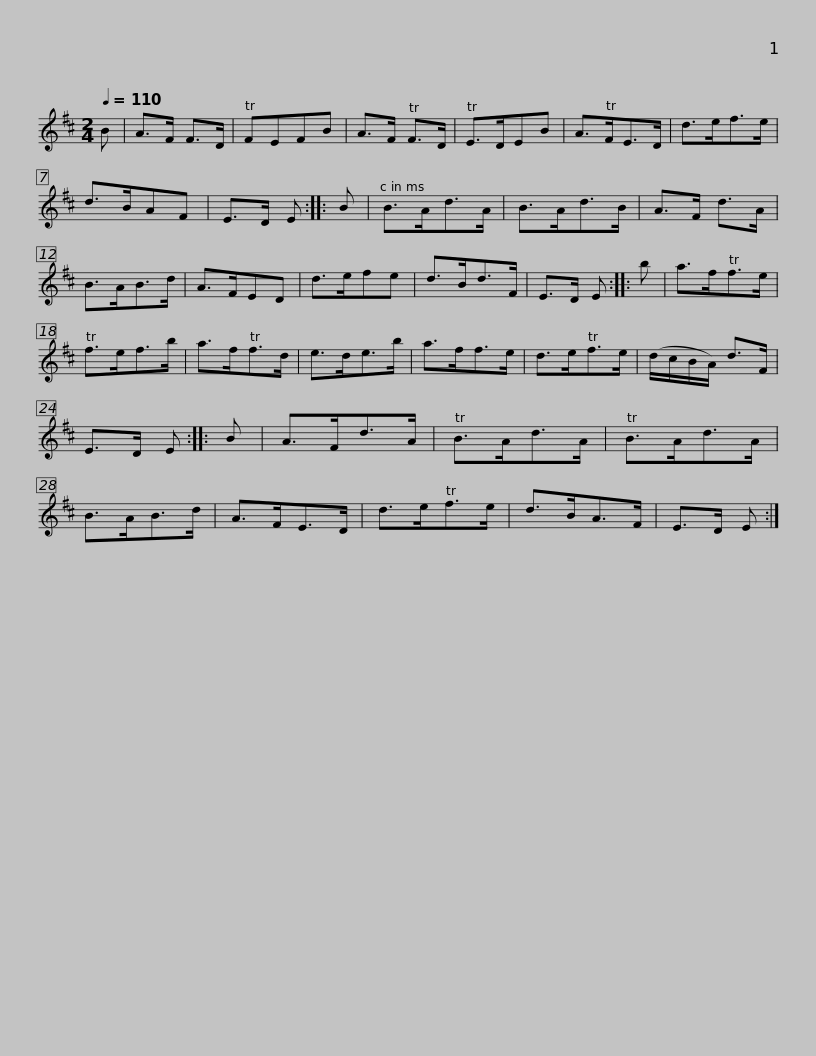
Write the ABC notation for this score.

X:1
L:1/8
Q:1/4=110
M:2/4
I:linebreak $
K:D
V:1 treble
V:1
 B | A>F F>D | FEFB | A>F F>D | E>DEB | %5
 A>FE>D | d>ef>e | d>BAF | E>D E :: B |$ %10
 B>Ad>A | B>Ad>B | A>F d>A | B>AB>d | A>FED | %15
 d>efe | d>Bd>F | E>D E :: b | a>ff>e |$ %20
 f>ef>b | a>ff>d | e>de>b | a>ff>e | d>ef>e | %25
 (d/c/B/A/) d>F | E>D E :: B | A>Fd>A |$ B>Ad>A | %30
 B>Ad>A | B>AB>d | A>FE>D | d>ef>e | d>BA>F | %35
 E>D E :| %36
